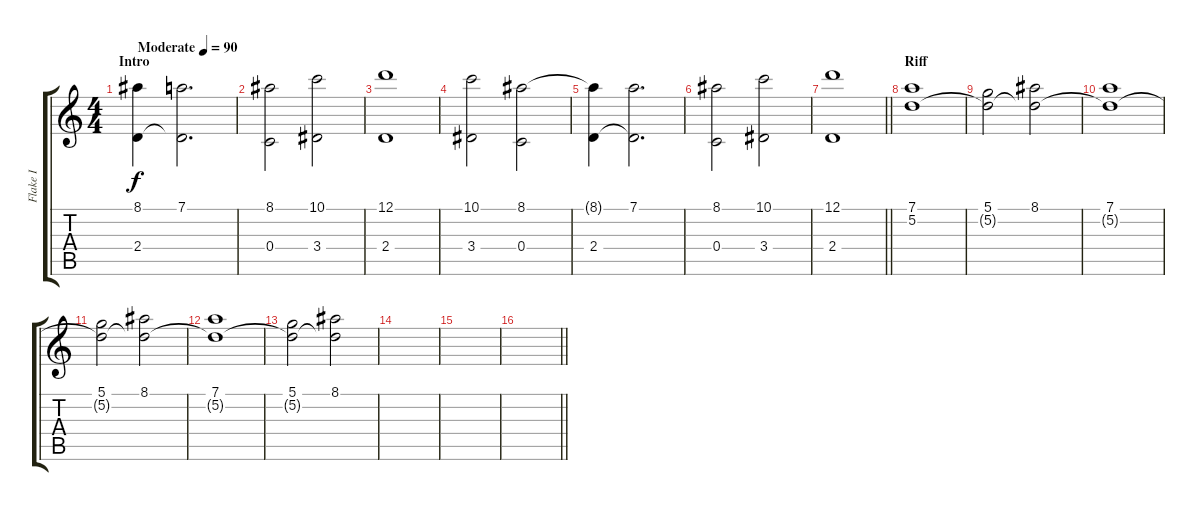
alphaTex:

\track ("Flake I" "Flake I") {instrument stringensemble1}
\staff {score tabs}
\tuning (D5 A4 F4 C4 G3 C3) {hide}
\ts (4 4)
\section ("" "Intro")
\tempo (90 "Moderate")
\clef g2
\ks c
(8.1 2.4).4{dy f instrument stringensemble1} (7.1 2.4{t}).2{d} |
(8.1 0.4).2 (10.1 3.4).2 |
(12.1 2.4).1 |
(10.1 3.4).2 (8.1 0.4).2 |
(8.1{t} 2.4).4 (7.1 2.4{t}).2{d} |
(8.1 0.4).2 (10.1 3.4).2 |
\barLineRight lightlight
(12.1 2.4).1 |
\section ("" "Riff")
(7.1 5.2).1 |
(5.1 5.2{t}).2 (8.1 5.2{t}).2 |
(7.1 5.2{t}).1 |
(5.1 5.2{t}).2 (8.1 5.2{t}).2 |
(7.1 5.2{t}).1 |
(5.1 5.2{t}).2 (8.1 5.2{t}).2 |
|
|
\barLineRight lightlight
